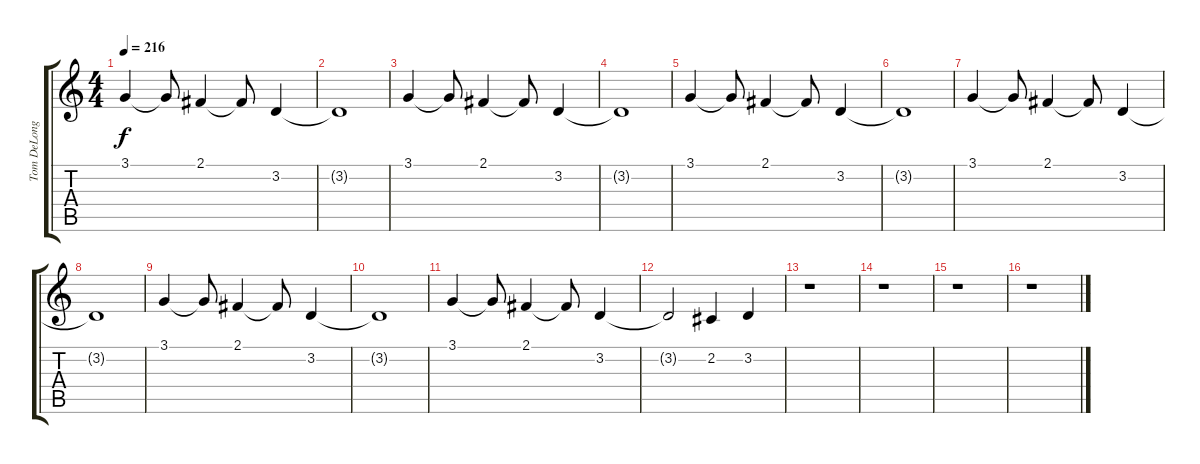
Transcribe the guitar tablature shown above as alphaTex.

\track ("Tom DeLonge (Vocals)" "Tom DeLong") {instrument lead2sawtooth}
\staff {score tabs}
\tuning (E4 B3 G3 D3 A2 E2) {hide}
\ts (4 4)
\tempo 216
\clef g2
\ks c
3.1.4{dy f} 3.1{t}.8 2.1.4 2.1{t}.8 3.2.4 |
3.2{t}.1 |
3.1.4 3.1{t}.8 2.1.4 2.1{t}.8 3.2.4 |
3.2{t}.1 |
3.1.4 3.1{t}.8 2.1.4 2.1{t}.8 3.2.4 |
3.2{t}.1 |
3.1.4 3.1{t}.8 2.1.4 2.1{t}.8 3.2.4 |
3.2{t}.1 |
3.1.4 3.1{t}.8 2.1.4 2.1{t}.8 3.2.4 |
3.2{t}.1 |
3.1.4 3.1{t}.8 2.1.4 2.1{t}.8 3.2.4 |
3.2{t}.2 2.2.4 3.2.4 |
r.1 |
r.1 |
r.1 |
r.1
